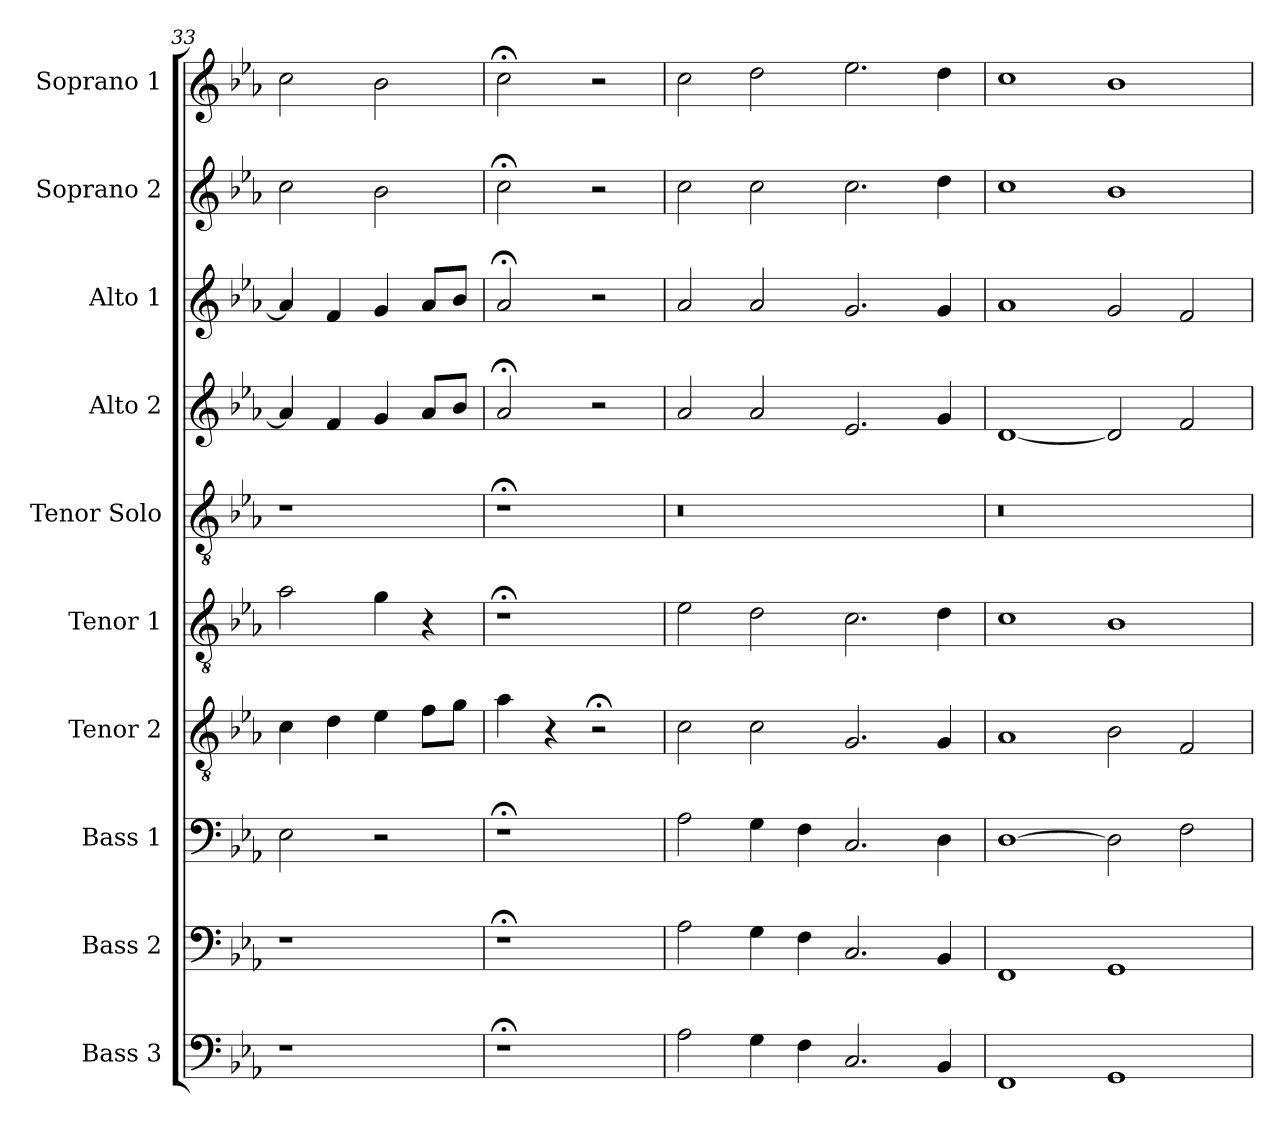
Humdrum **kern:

**kern	**kern	**kern	**kern	**kern	**kern	**kern	**kern	**kern	**kern
*part10	*part9	*part8	*part7	*part6	*part5	*part4	*part3	*part2	*part1
*staff10	*staff9	*staff8	*staff7	*staff6	*staff5	*staff4	*staff3	*staff2	*staff1
*I"Bass 3	*I"Bass 2	*I"Bass 1	*I"Tenor 2	*I"Tenor 1	*I"Tenor Solo	*I"Alto 2	*I"Alto 1	*I"Soprano 2	*I"Soprano 1
*I'B 3	*I'B 2	*I'B 1	*I'T 2	*I'T 1	*I'T	*I'A 2	*I'A 1	*I'S 2	*I'S 1
*clefF4	*clefF4	*clefF4	*clefGv2	*clefGv2	*clefGv2	*clefG2	*clefG2	*clefG2	*clefG2
*k[b-e-a-]	*k[b-e-a-]	*k[b-e-a-]	*k[b-e-a-]	*k[b-e-a-]	*k[b-e-a-]	*k[b-e-a-]	*k[b-e-a-]	*k[b-e-a-]	*k[b-e-a-]
*c:	*c:	*c:	*c:	*c:	*c:	*c:	*c:	*c:	*c:
=33	=33	=33	=33	=33	=33	=33	=33	=33	=33
1r	1r	2E-	4c	2a-	1r	4a-]	4a-]	2cc	2cc
.	.	.	4d	.	.	4f	4f	.	.
.	.	2r	4e-	4g	.	4g	4g	2b-	2b-
.	.	.	8fL	4r	.	8a-L	8a-L	.	.
.	.	.	8gJ	.	.	8b-J	8b-J	.	.
=34	=34	=34	=34	=34	=34	=34	=34	=34	=34
1r;<	1r;<	1r;<	4a-	1r;<	1r;<	2a-;<	2a-;<	2cc;<	2cc;<
.	.	.	4r	.	.	.	.	.	.
.	.	.	2r;<	.	.	2r	2r	2r	2r
=35	=35	=35	=35	=35	=35	=35	=35	=35	=35
2A-	2A-	2A-	2c	2e-	0r	2a-	2a-	2cc	2cc
4G	4G	4G	2c	2d	.	2a-	2a-	2cc	2dd
4F	4F	4F	.	.	.	.	.	.	.
2.C	2.C	2.C	2.G	2.c	.	2.e-	2.g	2.cc	2.ee-
4BB-	4BB-	4D	4G	4d	.	4g	4g	4dd	4dd
=36	=36	=36	=36	=36	=36	=36	=36	=36	=36
1FF	1FF	[1D	1A-	1c	0r	[1d	1a-	1cc	1cc
1GG	1GG	2D]	2B-	1B-	.	2d]	2g	1b-	1b-
.	.	2F	2F	.	.	2f	2f	.	.
=	=	=	=	=	=	=	=	=	=
*-	*-	*-	*-	*-	*-	*-	*-	*-	*-
